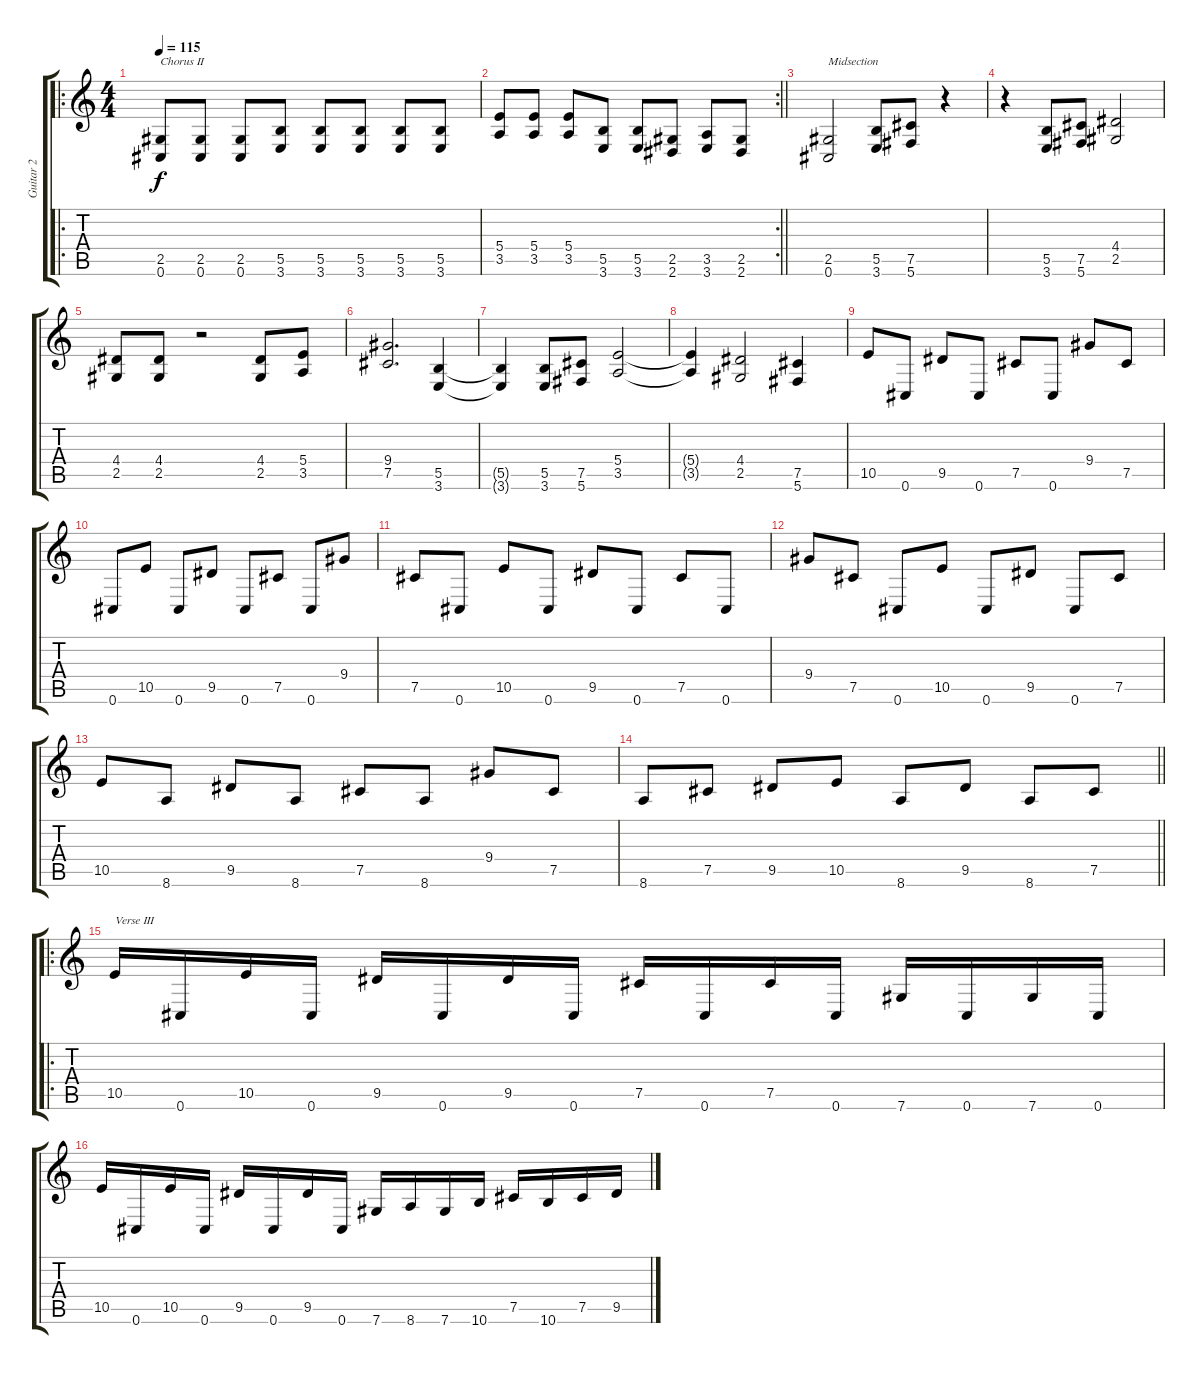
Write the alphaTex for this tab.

\track ("Guitar 2" "Guitar 2") {instrument distortionguitar}
\staff {score tabs}
\tuning (Db4 Ab3 E3 B2 Gb2 Db2) {hide}
\ro
\ts (4 4)
\tempo 115
\clef g2
\ks c
(2.5 0.6).8{txt "Chorus II" dy f} (2.5 0.6).8 (2.5 0.6).8 (5.5 3.6).8 (5.5 3.6).8 (5.5 3.6).8 (5.5 3.6).8 (5.5 3.6).8 |
\rc 2
\barLineRight lightlight
(5.4 3.5).8 (5.4 3.5).8 (5.4 3.5).8 (5.5 3.6).8 (5.5 3.6).8 (2.5 2.6).8 (3.5 3.6).8 (2.5 2.6).8 |
(2.5 0.6).2{txt "Midsection"} (5.5 3.6).8 (7.5 5.6).8 r.4 |
r.4 (5.5 3.6).8 (7.5 5.6).8 (4.4 2.5).2 |
(4.4 2.5).8 (4.4 2.5).8 r.2 (4.4 2.5).8 (5.4 3.5).8 |
(9.4 7.5).2{d} (5.5 3.6).4 |
(5.5{t} 3.6{t}).4 (5.5 3.6).8 (7.5 5.6).8 (5.4 3.5).2 |
(5.4{t} 3.5{t}).4 (4.4 2.5).2 (7.5 5.6).4 |
10.5.8 0.6.8 9.5.8 0.6.8 7.5.8 0.6.8 9.4.8 7.5.8 |
0.6.8 10.5.8 0.6.8 9.5.8 0.6.8 7.5.8 0.6.8 9.4.8 |
7.5.8 0.6.8 10.5.8 0.6.8 9.5.8 0.6.8 7.5.8 0.6.8 |
9.4.8 7.5.8 0.6.8 10.5.8 0.6.8 9.5.8 0.6.8 7.5.8 |
10.5.8 8.6.8 9.5.8 8.6.8 7.5.8 8.6.8 9.4.8 7.5.8 |
\barLineRight lightlight
8.6.8 7.5.8 9.5.8 10.5.8 8.6.8 9.5.8 8.6.8 7.5.8 |
\ro
10.5.16{txt "Verse III"} 0.6.16 10.5.16 0.6.16 9.5.16 0.6.16 9.5.16 0.6.16 7.5.16 0.6.16 7.5.16 0.6.16 7.6.16 0.6.16 7.6.16 0.6.16 |
10.5.16 0.6.16 10.5.16 0.6.16 9.5.16 0.6.16 9.5.16 0.6.16 7.6.16 8.6.16 7.6.16 10.6.16 7.5.16 10.6.16 7.5.16 9.5.16
